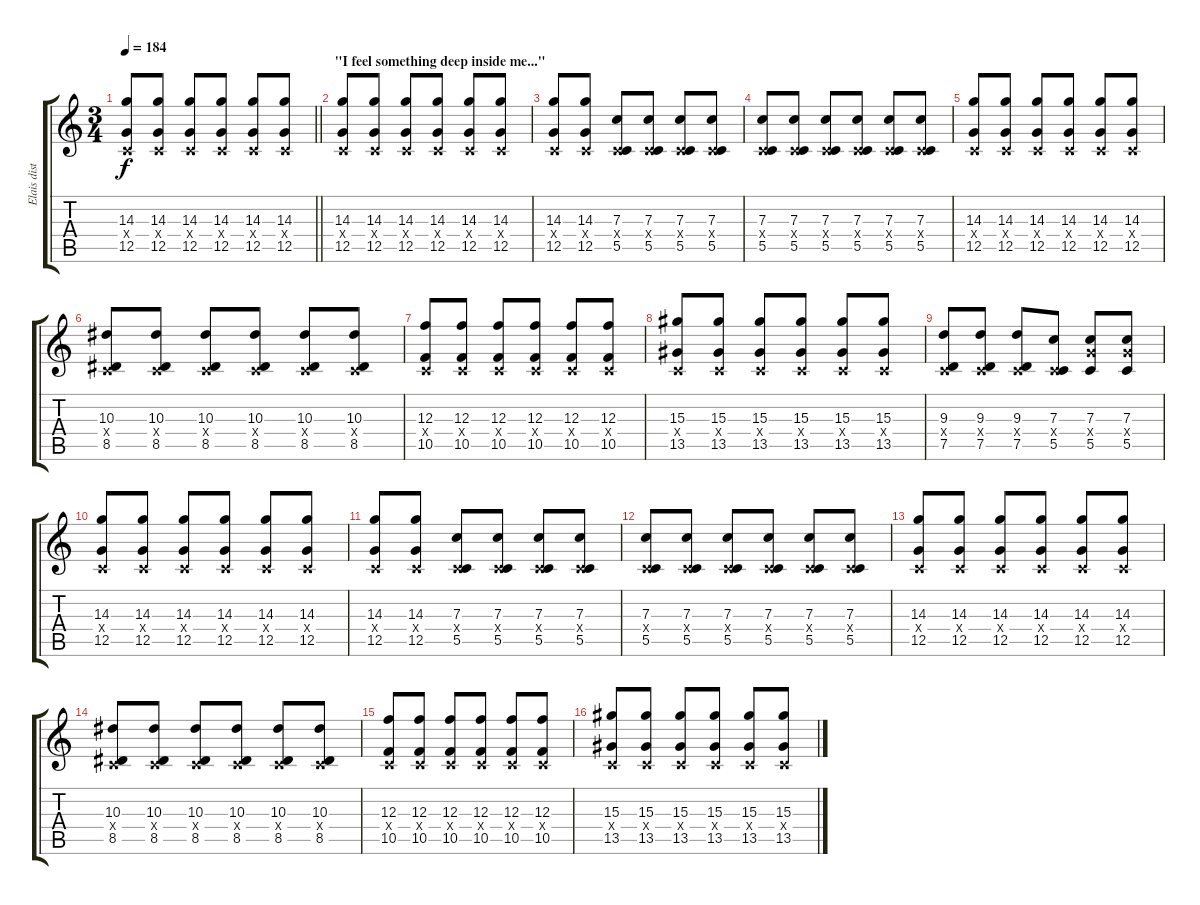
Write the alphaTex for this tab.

\track ("Elais dist." "Elais dist") {instrument overdrivenguitar}
\staff {score tabs}
\tuning (D4 A3 F3 C3 G2 C2) {hide}
\ts (3 4)
\tempo 184
\clef g2
\barLineRight lightlight
\ks c
(14.3 0.4{x} 12.5).8{dy f} (14.3 0.4{x} 12.5).8 (14.3 0.4{x} 12.5).8 (14.3 0.4{x} 12.5).8 (14.3 0.4{x} 12.5).8 (14.3 0.4{x} 12.5).8 |
\section ("" "\"I feel something deep inside me...\"")
(14.3 0.4{x} 12.5).8 (14.3 0.4{x} 12.5).8 (14.3 0.4{x} 12.5).8 (14.3 0.4{x} 12.5).8 (14.3 0.4{x} 12.5).8 (14.3 0.4{x} 12.5).8 |
(14.3 0.4{x} 12.5).8 (14.3 0.4{x} 12.5).8 (7.3 0.4{x} 5.5).8 (7.3 0.4{x} 5.5).8 (7.3 0.4{x} 5.5).8 (7.3 0.4{x} 5.5).8 |
(7.3 0.4{x} 5.5).8 (7.3 0.4{x} 5.5).8 (7.3 0.4{x} 5.5).8 (7.3 0.4{x} 5.5).8 (7.3 0.4{x} 5.5).8 (7.3 0.4{x} 5.5).8 |
(14.3 0.4{x} 12.5).8 (14.3 0.4{x} 12.5).8 (14.3 0.4{x} 12.5).8 (14.3 0.4{x} 12.5).8 (14.3 0.4{x} 12.5).8 (14.3 0.4{x} 12.5).8 |
(10.3 0.4{x} 8.5).8 (10.3 0.4{x} 8.5).8 (10.3 0.4{x} 8.5).8 (10.3 0.4{x} 8.5).8 (10.3 0.4{x} 8.5).8 (10.3 0.4{x} 8.5).8 |
(12.3 0.4{x} 10.5).8 (12.3 0.4{x} 10.5).8 (12.3 0.4{x} 10.5).8 (12.3 0.4{x} 10.5).8 (12.3 0.4{x} 10.5).8 (12.3 0.4{x} 10.5).8 |
(15.3 0.4{x} 13.5).8 (15.3 0.4{x} 13.5).8 (15.3 0.4{x} 13.5).8 (15.3 0.4{x} 13.5).8 (15.3 0.4{x} 13.5).8 (15.3 0.4{x} 13.5).8 |
(9.3 0.4{x} 7.5).8 (9.3 0.4{x} 7.5).8 (9.3 0.4{x} 7.5).8 (7.3 0.4{x} 5.5).8 (7.3 7.4{x} 5.5).8 (7.3 7.4{x} 5.5).8 |
(14.3 0.4{x} 12.5).8 (14.3 0.4{x} 12.5).8 (14.3 0.4{x} 12.5).8 (14.3 0.4{x} 12.5).8 (14.3 0.4{x} 12.5).8 (14.3 0.4{x} 12.5).8 |
(14.3 0.4{x} 12.5).8 (14.3 0.4{x} 12.5).8 (7.3 0.4{x} 5.5).8 (7.3 0.4{x} 5.5).8 (7.3 0.4{x} 5.5).8 (7.3 0.4{x} 5.5).8 |
(7.3 0.4{x} 5.5).8 (7.3 0.4{x} 5.5).8 (7.3 0.4{x} 5.5).8 (7.3 0.4{x} 5.5).8 (7.3 0.4{x} 5.5).8 (7.3 0.4{x} 5.5).8 |
(14.3 0.4{x} 12.5).8 (14.3 0.4{x} 12.5).8 (14.3 0.4{x} 12.5).8 (14.3 0.4{x} 12.5).8 (14.3 0.4{x} 12.5).8 (14.3 0.4{x} 12.5).8 |
(10.3 0.4{x} 8.5).8 (10.3 0.4{x} 8.5).8 (10.3 0.4{x} 8.5).8 (10.3 0.4{x} 8.5).8 (10.3 0.4{x} 8.5).8 (10.3 0.4{x} 8.5).8 |
(12.3 0.4{x} 10.5).8 (12.3 0.4{x} 10.5).8 (12.3 0.4{x} 10.5).8 (12.3 0.4{x} 10.5).8 (12.3 0.4{x} 10.5).8 (12.3 0.4{x} 10.5).8 |
(15.3 0.4{x} 13.5).8 (15.3 0.4{x} 13.5).8 (15.3 0.4{x} 13.5).8 (15.3 0.4{x} 13.5).8 (15.3 0.4{x} 13.5).8 (15.3 0.4{x} 13.5).8
